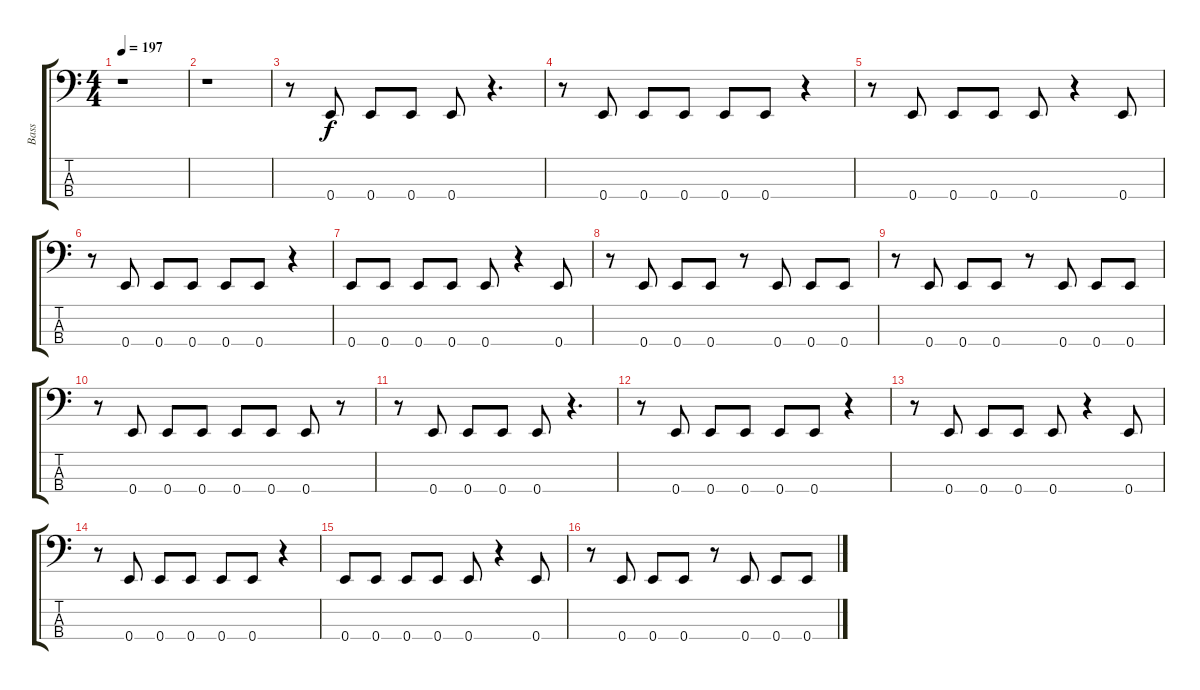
\track ("Bass" "Bass") {instrument electricbassfinger}
\staff {score tabs}
\tuning (G2 D2 A1 E1) {hide}
\ts (4 4)
\tempo 197
\clef f4
\ks c
r.1{dy f} |
r.1 |
r.8{volume 16 instrument electricbassfinger} 0.4.8 0.4.8 0.4.8 0.4.8 r.4{d} |
r.8 0.4.8 0.4.8 0.4.8 0.4.8 0.4.8 r.4 |
r.8 0.4.8 0.4.8 0.4.8 0.4.8 r.4 0.4.8 |
r.8 0.4.8 0.4.8 0.4.8 0.4.8 0.4.8 r.4 |
0.4.8 0.4.8 0.4.8 0.4.8 0.4.8 r.4 0.4.8 |
r.8 0.4.8 0.4.8 0.4.8 r.8 0.4.8 0.4.8 0.4.8 |
r.8 0.4.8 0.4.8 0.4.8 r.8 0.4.8 0.4.8 0.4.8 |
r.8 0.4.8 0.4.8 0.4.8 0.4.8 0.4.8 0.4.8 r.8 |
r.8 0.4.8 0.4.8 0.4.8 0.4.8 r.4{d} |
r.8 0.4.8 0.4.8 0.4.8 0.4.8 0.4.8 r.4 |
r.8 0.4.8 0.4.8 0.4.8 0.4.8 r.4 0.4.8 |
r.8 0.4.8 0.4.8 0.4.8 0.4.8 0.4.8 r.4 |
0.4.8 0.4.8 0.4.8 0.4.8 0.4.8 r.4 0.4.8 |
r.8 0.4.8 0.4.8 0.4.8 r.8 0.4.8 0.4.8 0.4.8
